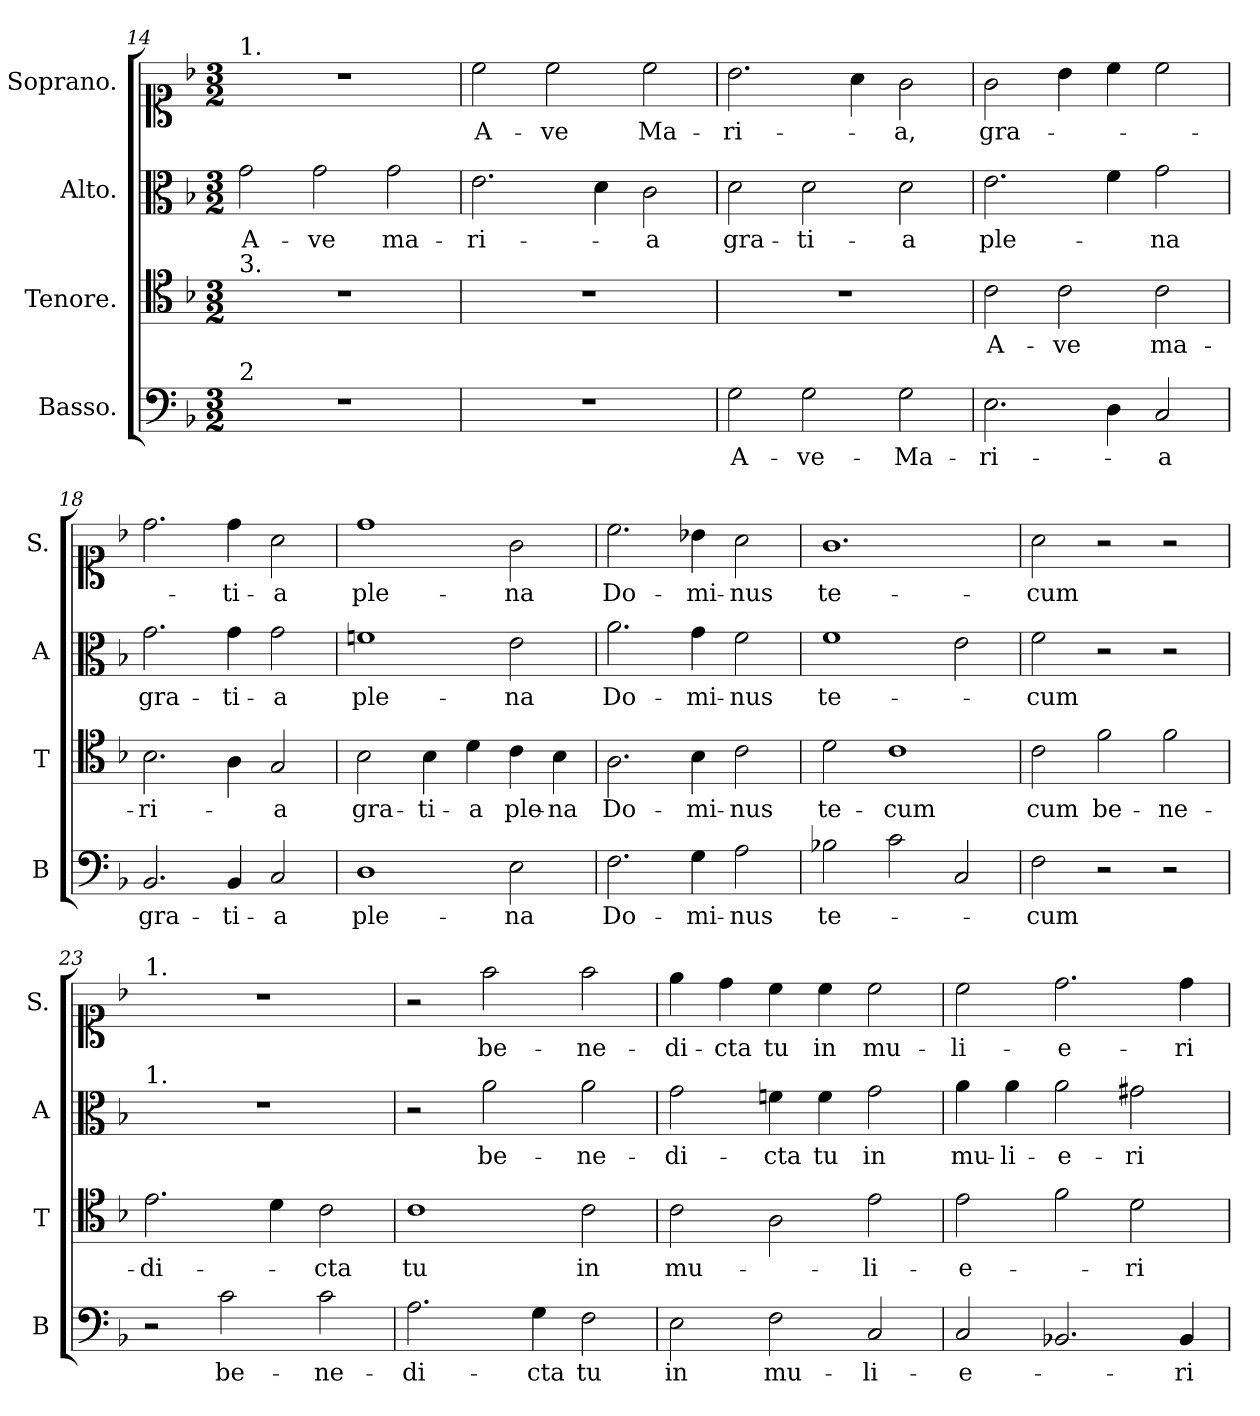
**kern	**text	**kern	**text	**kern	**text	**kern	**text
*part4	*part4	*part3	*part3	*part2	*part2	*part1	*part1
*staff4	*staff4	*staff3	*staff3	*staff2	*staff2	*staff1	*staff1
*I"Basso.	*	*I"Tenore.	*	*I"Alto.	*	*I"Soprano.	*
*I'B	*	*I'T	*	*I'A	*	*I'S.	*
*clefF4	*	*clefC4	*	*clefC3	*	*clefC1	*
*k[b-]	*	*k[b-]	*	*k[b-]	*	*k[b-]	*
*F:	*	*F:	*	*F:	*	*F:	*
*M3/2	*	*M3/2	*	*M3/2	*	*M3/2	*
=14	=14	=14	=14	=14	=14	=14	=14
!	!	!	!	!	!	!LO:TX:a:t=1.	!
!	!	!LO:TX:a:t=3.	!	!	!	!	!
!LO:TX:a:t=2	!	!	!	!	!	!	!
1.r	.	1.r	.	2g\	A-	1.r	.
.	.	.	.	2g\	-ve	.	.
.	.	.	.	2g\	ma-	.	.
=15	=15	=15	=15	=15	=15	=15	=15
1.r	.	1.r	.	2.e\	-ri-	2cc\	A-
.	.	.	.	.	.	2cc\	-ve
.	.	.	.	4d\	.	.	.
.	.	.	.	2c\	-a	2cc\	Ma-
=16	=16	=16	=16	=16	=16	=16	=16
2G\	A-	1.r	.	2d\	gra-	2.b-\	-ri-
2G\	-ve-	.	.	2d\	-ti-	.	.
.	.	.	.	.	.	4a\	.
2G\	-Ma-	.	.	2d\	-a	2g\	-a,
=17	=17	=17	=17	=17	=17	=17	=17
2.E\	-ri-	2c\	A-	2.e\	ple-	2g\	gra-
.	.	2c\	-ve	.	.	4b-\	.
4D\	.	.	.	4f\	.	4cc\	.
2C/	-a	2c\	ma-	2g\	-na	2cc\	.
=18	=18	=18	=18	=18	=18	=18	=18
2.BB-/	gra-	2.B-\	-ri-	2.g\	gra-	2.dd\	.
4BB-/	-ti-	4A\	.	4g\	-ti-	4dd\	-ti-
2C/	-a	2G/	-a	2g\	-a	2a\	-a
=19	=19	=19	=19	=19	=19	=19	=19
1D	ple-	2B-\	gra-	1fn	ple-	1dd	ple-
.	.	4B-\	-ti-	.	.	.	.
.	.	4d\	-a	.	.	.	.
2E\	-na	4c\	ple-	2e\	-na	2g\	-na
.	.	4B-\	-na	.	.	.	.
=20	=20	=20	=20	=20	=20	=20	=20
2.F\	Do-	2.A\	Do-	2.a\	Do-	2.cc\	Do-
4G\	-mi-	4B-\	-mi-	4g\	-mi-	4b-X\	-mi-
2A\	-nus	2c\	-nus	2f\	-nus	2a\	-nus
=21	=21	=21	=21	=21	=21	=21	=21
2B-X\	te-	2d\	te-	1f	te-	1.g	te-
2c\	.	1c	-cum	.	.	.	.
2C/	.	.	.	2e\	.	.	.
=22	=22	=22	=22	=22	=22	=22	=22
2F\	-cum	2c\	cum	2f\	-cum	2a\	-cum
2r	.	2f\	be-	2r	.	2r	.
2r	.	2f\	-ne-	2r	.	2r	.
=23	=23	=23	=23	=23	=23	=23	=23
!	!	!	!	!	!	!LO:TX:a:t=1.	!
!	!	!	!	!LO:TX:a:t=1.	!	!	!
2r	.	2.e\	-di-	1.r	.	1.r	.
2c\	be-	.	.	.	.	.	.
.	.	4d\	.	.	.	.	.
2c\	-ne-	2c\	-cta	.	.	.	.
=24	=24	=24	=24	=24	=24	=24	=24
2.A\	-di-	1c	tu	2r	.	2r	.
.	.	.	.	2a\	be-	2ff\	be-
4G\	-cta	.	.	.	.	.	.
2F\	tu	2c\	in	2a\	-ne-	2ff\	-ne-
=25	=25	=25	=25	=25	=25	=25	=25
2E\	in	2c\	mu-	2g\	-di-	4ee\	-di-
.	.	.	.	.	.	4dd\	-cta
2F\	mu-	2A\	.	4fn\	-cta	4cc\	tu
.	.	.	.	4f\	tu	4cc\	in
2C/	-li-	2e\	-li-	2g\	in	2cc\	mu-
=26	=26	=26	=26	=26	=26	=26	=26
2C/	-e-	2e\	-e-	4a\	mu-	2cc\	-li-
.	.	.	.	4a\	-li-	.	.
2.BB-X/	.	2f\	.	2a\	-e-	2.dd\	-e-
.	.	2d\	-ri-	2g#X\	-ri-	.	.
4BB-/	-ri-	.	.	.	.	4dd\	-ri-
=	=	=	=	=	=	=	=
*-	*-	*-	*-	*-	*-	*-	*-
